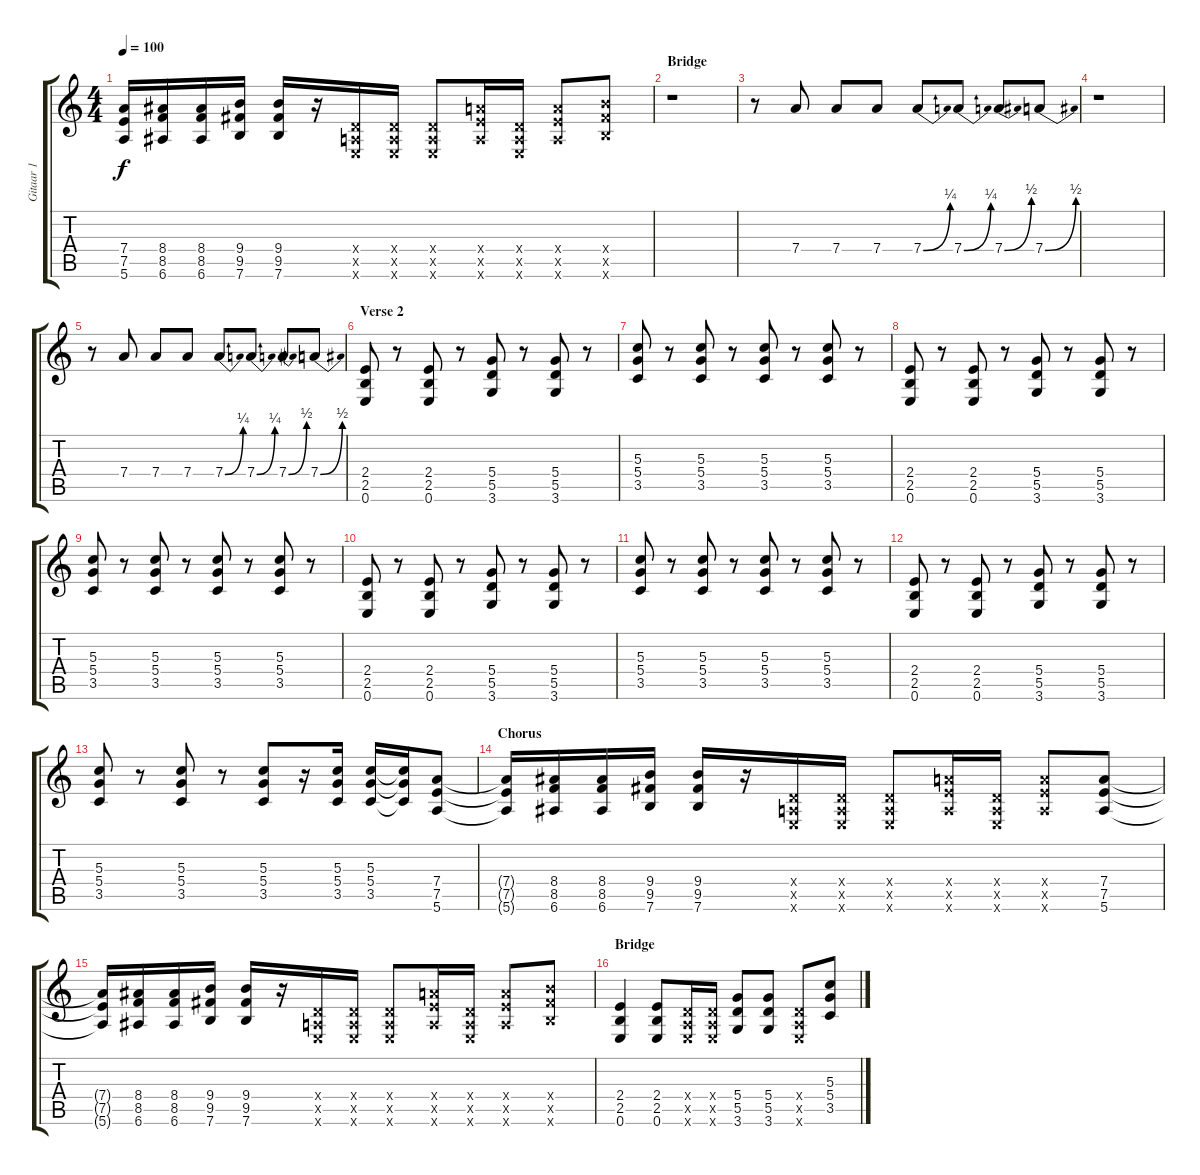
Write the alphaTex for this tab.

\track ("Gitaar 1" "Gitaar 1") {instrument distortionguitar}
\staff {score tabs}
\tuning (E4 B3 G3 D3 A2 E2) {hide}
\ts (4 4)
\tempo 100
\clef g2
\ks c
(7.4{t} 7.5{t} 5.6{t}).16{dy f} (8.4 8.5 6.6).16 (8.4 8.5 6.6).16 (9.4 9.5 7.6).16 (9.4 9.5 7.6).16 r.16 (0.4{x} 0.5{x} 0.6{x}).16 (0.4{x} 0.5{x} 0.6{x}).16 (0.4{x} 0.5{x} 0.6{x}).8 (7.4{x} 7.5{x} 5.6{x}).16 (0.4{x} 0.5{x} 0.6{x}).16 (7.4{x} 7.5{x} 5.6{x}).8 (9.4{x} 9.5{x} 7.6{x}).8 |
\section ("" "Bridge")
r.1 |
r.8 7.4.8 7.4.8 7.4.8 7.4{be (bend 0 0 60 1)}.8 7.4{be (bend 0 0 60 1)}.8 7.4{be (bend 0 0 60 2)}.8 7.4{be (bend 0 0 60 2)}.8 |
r.1 |
r.8 7.4.8 7.4.8 7.4.8 7.4{be (bend 0 0 60 1)}.8 7.4{be (bend 0 0 60 1)}.8 7.4{be (bend 0 0 60 2)}.8 7.4{be (bend 0 0 60 2)}.8 |
\section ("" "Verse 2")
(2.4 2.5 0.6).8 r.8 (2.4 2.5 0.6).8 r.8 (5.4 5.5 3.6).8 r.8 (5.4 5.5 3.6).8 r.8 |
(5.3 5.4 3.5).8 r.8 (5.3 5.4 3.5).8 r.8 (5.3 5.4 3.5).8 r.8 (5.3 5.4 3.5).8 r.8 |
(2.4 2.5 0.6).8 r.8 (2.4 2.5 0.6).8 r.8 (5.4 5.5 3.6).8 r.8 (5.4 5.5 3.6).8 r.8 |
(5.3 5.4 3.5).8 r.8 (5.3 5.4 3.5).8 r.8 (5.3 5.4 3.5).8 r.8 (5.3 5.4 3.5).8 r.8 |
(2.4 2.5 0.6).8 r.8 (2.4 2.5 0.6).8 r.8 (5.4 5.5 3.6).8 r.8 (5.4 5.5 3.6).8 r.8 |
(5.3 5.4 3.5).8 r.8 (5.3 5.4 3.5).8 r.8 (5.3 5.4 3.5).8 r.8 (5.3 5.4 3.5).8 r.8 |
(2.4 2.5 0.6).8 r.8 (2.4 2.5 0.6).8 r.8 (5.4 5.5 3.6).8 r.8 (5.4 5.5 3.6).8 r.8 |
(5.3 5.4 3.5).8 r.8 (5.3 5.4 3.5).8 r.8 (5.3 5.4 3.5).8 r.16 (5.3 5.4 3.5).16 (5.3 5.4 3.5).16 (5.3{t} 5.4{t} 3.5{t}).16 (7.4 7.5 5.6).8 |
\section ("" "Chorus")
(7.4{t} 7.5{t} 5.6{t}).16 (8.4 8.5 6.6).16 (8.4 8.5 6.6).16 (9.4 9.5 7.6).16 (9.4 9.5 7.6).16 r.16 (0.4{x} 0.5{x} 0.6{x}).16 (0.4{x} 0.5{x} 0.6{x}).16 (0.4{x} 0.5{x} 0.6{x}).8 (7.4{x} 7.5{x} 5.6{x}).16 (0.4{x} 0.5{x} 0.6{x}).16 (7.4{x} 7.5{x} 5.6{x}).8 (7.4 7.5 5.6).8 |
(7.4{t} 7.5{t} 5.6{t}).16 (8.4 8.5 6.6).16 (8.4 8.5 6.6).16 (9.4 9.5 7.6).16 (9.4 9.5 7.6).16 r.16 (0.4{x} 0.5{x} 0.6{x}).16 (0.4{x} 0.5{x} 0.6{x}).16 (0.4{x} 0.5{x} 0.6{x}).8 (7.4{x} 7.5{x} 5.6{x}).16 (0.4{x} 0.5{x} 0.6{x}).16 (7.4{x} 7.5{x} 5.6{x}).8 (9.4{x} 9.5{x} 7.6{x}).8 |
\section ("" "Bridge")
(2.4 2.5 0.6).4 (2.4 2.5 0.6).8 (0.4{x} 0.5{x} 0.6{x}).16 (0.4{x} 0.5{x} 0.6{x}).16 (5.4 5.5 3.6).8 (5.4 5.5 3.6).8 (0.4{x} 0.5{x} 0.6{x}).8 (5.3 5.4 3.5).8
